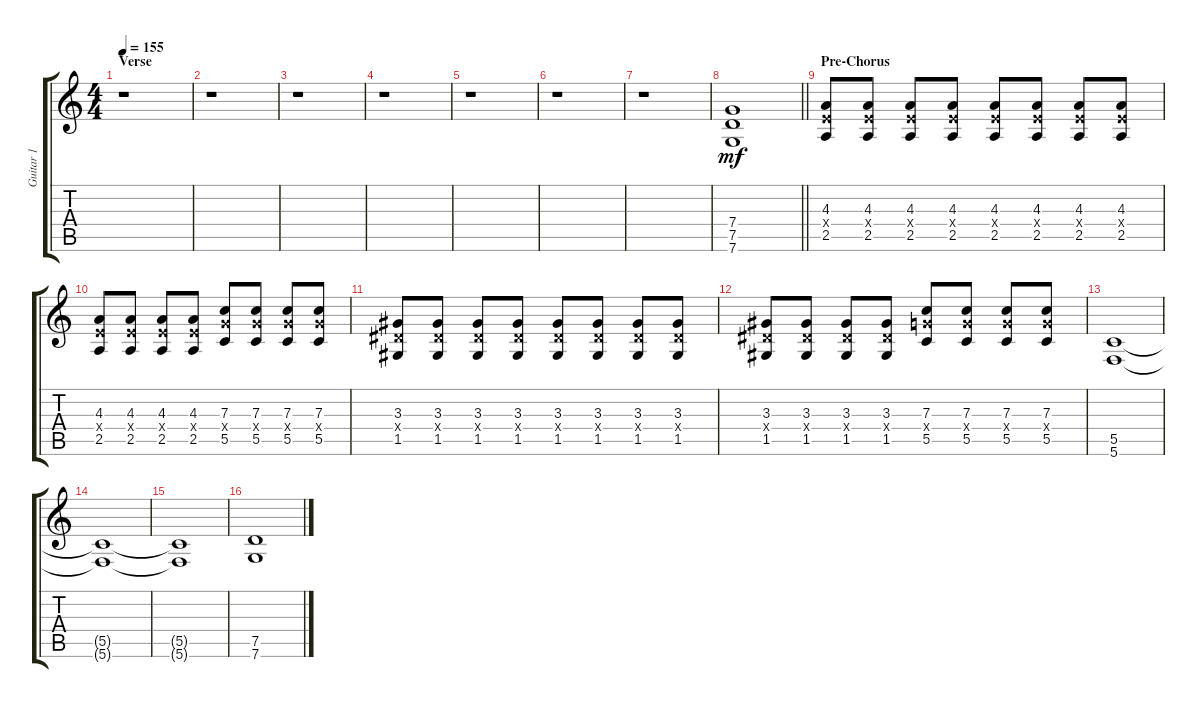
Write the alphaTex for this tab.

\track ("Guitar 1" "Guitar 1") {instrument overdrivenguitar}
\staff {score tabs}
\tuning (D4 A3 F3 C3 G2 C2) {hide}
\ts (4 4)
\section ("" "Verse")
\tempo 155
\clef g2
\ks c
r.1{dy mf} |
r.1 |
r.1 |
r.1 |
r.1 |
r.1 |
r.1 |
\barLineRight lightlight
(7.4 7.5 7.6).1 |
\section ("" "Pre-Chorus")
(4.3 4.4{x} 2.5).8 (4.3 4.4{x} 2.5).8 (4.3 4.4{x} 2.5).8 (4.3 4.4{x} 2.5).8 (4.3 4.4{x} 2.5).8 (4.3 4.4{x} 2.5).8 (4.3 4.4{x} 2.5).8 (4.3 4.4{x} 2.5).8 |
(4.3 4.4{x} 2.5).8 (4.3 4.4{x} 2.5).8 (4.3 4.4{x} 2.5).8 (4.3 4.4{x} 2.5).8 (7.3 7.4{x} 5.5).8 (7.3 7.4{x} 5.5).8 (7.3 7.4{x} 5.5).8 (7.3 7.4{x} 5.5).8 |
(3.3 3.4{x} 1.5).8 (3.3 3.4{x} 1.5).8 (3.3 3.4{x} 1.5).8 (3.3 3.4{x} 1.5).8 (3.3 3.4{x} 1.5).8 (3.3 3.4{x} 1.5).8 (3.3 3.4{x} 1.5).8 (3.3 3.4{x} 1.5).8 |
(3.3 3.4{x} 1.5).8 (3.3 3.4{x} 1.5).8 (3.3 3.4{x} 1.5).8 (3.3 3.4{x} 1.5).8 (7.3 7.4{x} 5.5).8 (7.3 7.4{x} 5.5).8 (7.3 7.4{x} 5.5).8 (7.3 7.4{x} 5.5).8 |
(5.5 5.6).1 |
(5.5{t} 5.6{t}).1 |
(5.5{t} 5.6{t}).1 |
(7.5 7.6).1
